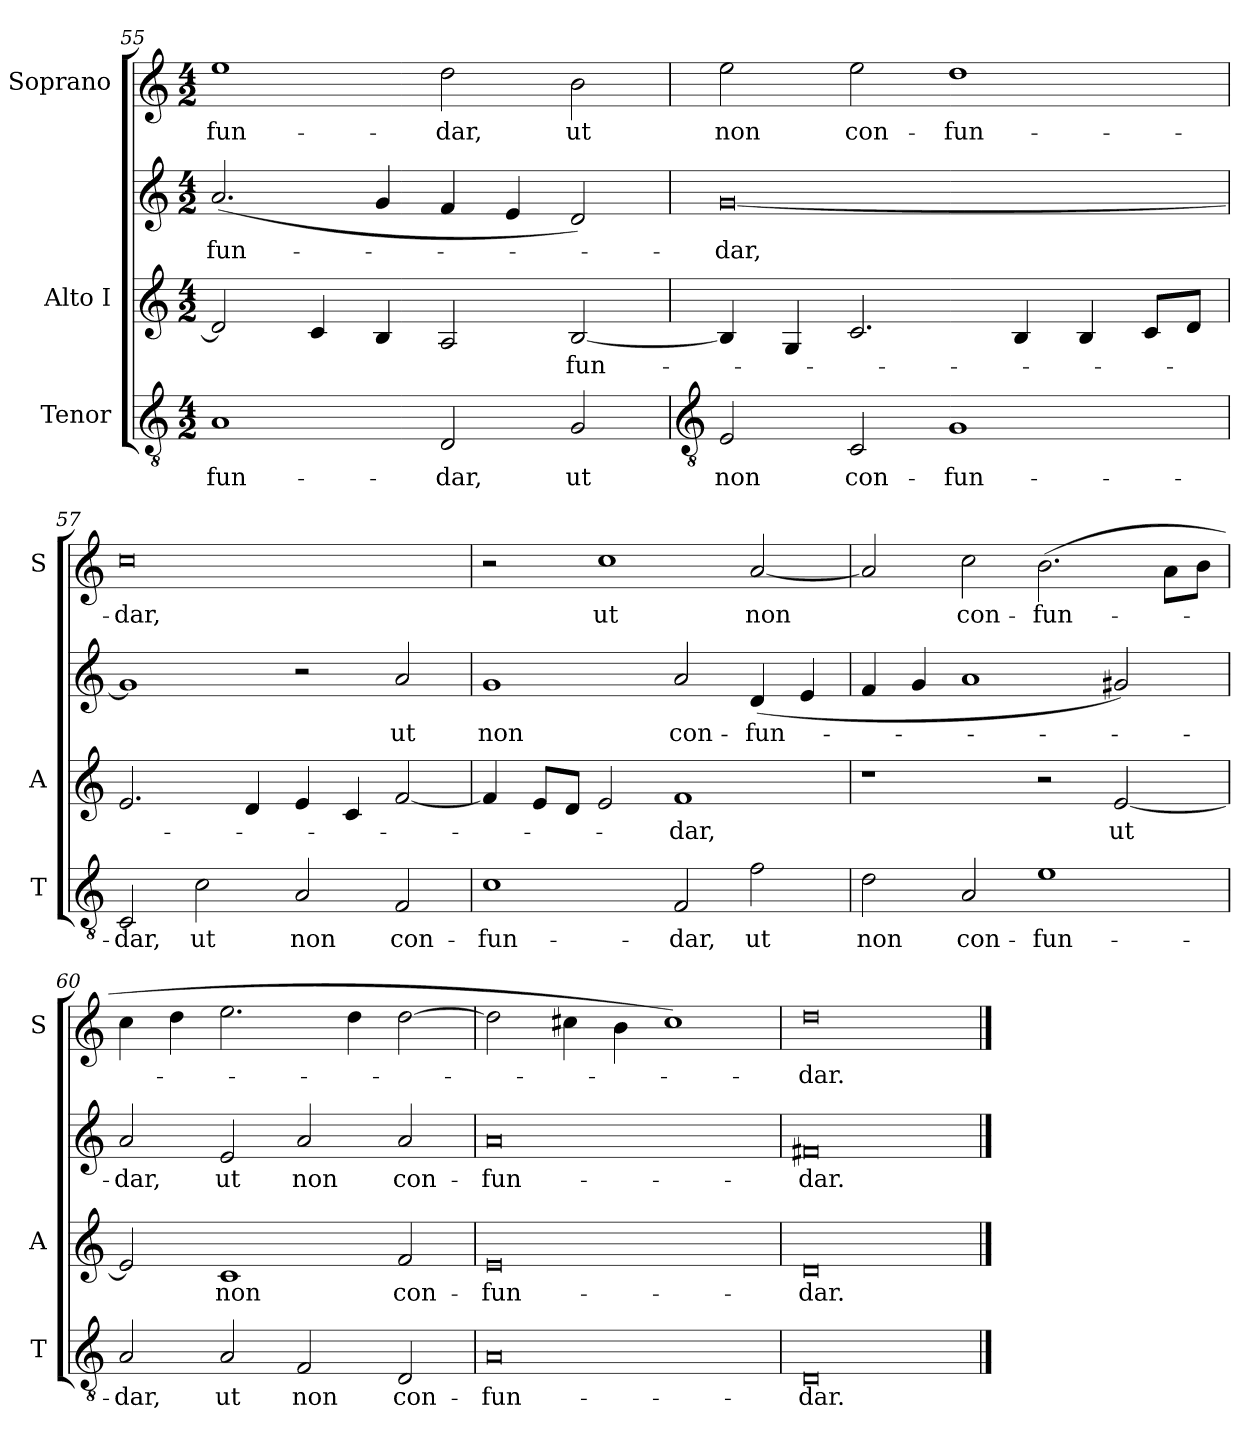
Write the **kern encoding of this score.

**kern	**text	**kern	**text	**kern	**text	**kern	**text
*part3	*part3	*part2	*part2	*part2	*part2	*part1	*part1
*staff4	*staff4	*staff3	*staff3	*staff2	*staff2	*staff1	*staff1
*I"Tenor	*	*I"Alto I	*	*	*	*I"Soprano	*
*I'T	*	*I'A	*	*	*	*I'S	*
*clefGv2	*	*clefG2	*	*clefG2	*	*clefG2	*
*k[]	*	*k[]	*	*k[]	*	*k[]	*
*C:	*	*C:	*	*C:	*	*C:	*
*M4/2	*	*M4/2	*	*M4/2	*	*M4/2	*
=55	=55	=55	=55	=55	=55	=55	=55
!	!LO:LY:b	!	!	!	!LO:LY:b	!	!LO:LY:b
1A	-fun-	2d]	.	(<2.a	-fun-	1ee	-fun-
.	.	4c	.	.	.	.	.
.	.	4B	.	4g	.	.	.
!	!LO:LY:b	!	!	!	!	!	!LO:LY:b
2D	-dar,	2A	.	4f	.	2dd	-dar,
.	.	.	.	4e	.	.	.
!	!LO:LY:b	!	!LO:LY:b	!	!	!	!LO:LY:b
2G	ut	[2B	fun-	2d)	.	2b	ut
!!LO:LB:g=z
=56	=56	=56	=56	=56	=56	=56	=56
*clefGv2	*	*	*	*	*	*	*
!	!LO:LY:b	!	!	!	!LO:LY:b	!	!LO:LY:b
2E	non	4B]	.	[0g	dar,	2ee	non
.	.	4G	.	.	.	.	.
!	!LO:LY:b	!	!	!	!	!	!LO:LY:b
2C	con-	2.c	.	.	.	2ee	con-
!	!LO:LY:b	!	!	!	!	!	!LO:LY:b
1G	-fun-	.	.	.	.	1dd	-fun-
.	.	4B	.	.	.	.	.
.	.	4B	.	.	.	.	.
.	.	8cL	.	.	.	.	.
.	.	8dJ	.	.	.	.	.
=57	=57	=57	=57	=57	=57	=57	=57
!	!LO:LY:b	!	!	!	!	!	!LO:LY:b
2C	-dar,	2.e	.	1g]	.	0cc	-dar,
!	!LO:LY:b	!	!	!	!	!	!
2c	ut	.	.	.	.	.	.
.	.	4d	.	.	.	.	.
!	!LO:LY:b	!	!	!	!	!	!
2A	non	4e	.	2r	.	.	.
.	.	4c	.	.	.	.	.
!	!LO:LY:b	!	!	!	!LO:LY:b	!	!
2F	con-	[2f	.	2a	ut	.	.
=58	=58	=58	=58	=58	=58	=58	=58
!	!LO:LY:b	!	!	!	!LO:LY:b	!	!
1c	-fun-	4f]	.	1g	non	2r	.
.	.	8eL	.	.	.	.	.
.	.	8dJ	.	.	.	.	.
!	!	!	!	!	!	!	!LO:LY:b
.	.	2e	.	.	.	1cc	ut
!	!LO:LY:b	!	!LO:LY:b	!	!LO:LY:b	!	!
2F	-dar,	1f	dar,	2a	con-	.	.
!	!LO:LY:b	!	!	!	!LO:LY:b	!	!LO:LY:b
2f	ut	.	.	(<4d	-fun-	[2a	non
.	.	.	.	4e	.	.	.
=59	=59	=59	=59	=59	=59	=59	=59
!	!LO:LY:b	!	!	!	!	!	!
2d	non	1r	.	4f	.	2a]	.
.	.	.	.	4g	.	.	.
!	!LO:LY:b	!	!	!	!	!	!LO:LY:b
2A	con-	.	.	1a	.	2cc	con-
!	!LO:LY:b	!	!	!	!	!	!LO:LY:b
1e	-fun-	2r	.	.	.	(>2.b	-fun-
!	!	!	!LO:LY:b	!	!	!	!
.	.	[2e	ut	2g#X)	.	.	.
.	.	.	.	.	.	8a\L	.
.	.	.	.	.	.	8bJ	.
=60	=60	=60	=60	=60	=60	=60	=60
!	!LO:LY:b	!	!	!	!LO:LY:b	!	!
2A	-dar,	2e]	.	2a	dar,	4cc	.
.	.	.	.	.	.	4dd	.
!	!LO:LY:b	!	!LO:LY:b	!	!LO:LY:b	!	!
2A	ut	1c	-non	2e	ut	2.ee	.
!	!LO:LY:b	!	!	!	!LO:LY:b	!	!
2F	non	.	.	2a	non	.	.
.	.	.	.	.	.	4dd	.
!	!LO:LY:b	!	!LO:LY:b	!	!LO:LY:b	!	!
2D	con-	2f	con-	2a	con-	[2dd	.
=61	=61	=61	=61	=61	=61	=61	=61
!	!LO:LY:b	!	!LO:LY:b	!	!LO:LY:b	!	!
0A	-fun-	0e	-fun-	0a	-fun-	2dd]	.
.	.	.	.	.	.	4cc#X	.
.	.	.	.	.	.	4b	.
.	.	.	.	.	.	1cc#)	.
=62	=62	=62	=62	=62	=62	=62	=62
!	!LO:LY:b	!	!LO:LY:b	!	!LO:LY:b	!	!LO:LY:b
0D	-dar.	0d	dar.	0f#X	-dar.	0dd	dar.
==	==	==	==	==	==	==	==
*-	*-	*-	*-	*-	*-	*-	*-
